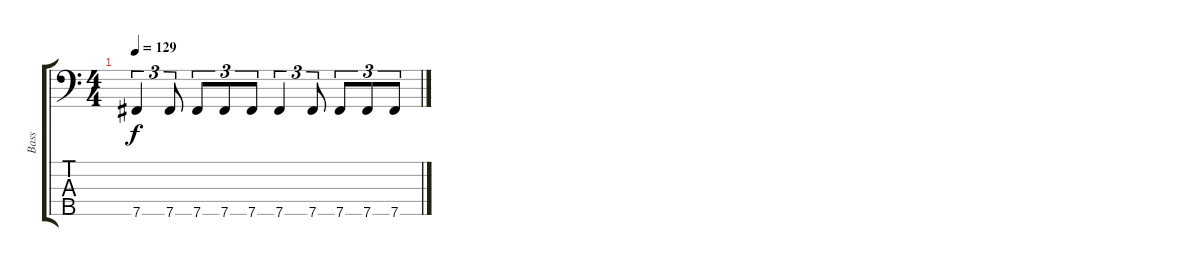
\track ("Bass" "Bass") {instrument electricbassfinger}
\staff {score tabs}
\tuning (G2 D2 A1 E1 B0) {hide}
\ts (4 4)
\tempo 129
\clef f4
\ks c
7.5.4{tu (3 2) dy f} 7.5.8{tu (3 2)} 7.5.8{tu (3 2)} 7.5.8{tu (3 2)} 7.5.8{tu (3 2)} 7.5.4{tu (3 2)} 7.5.8{tu (3 2)} 7.5.8{tu (3 2)} 7.5.8{tu (3 2)} 7.5.8{tu (3 2)}
